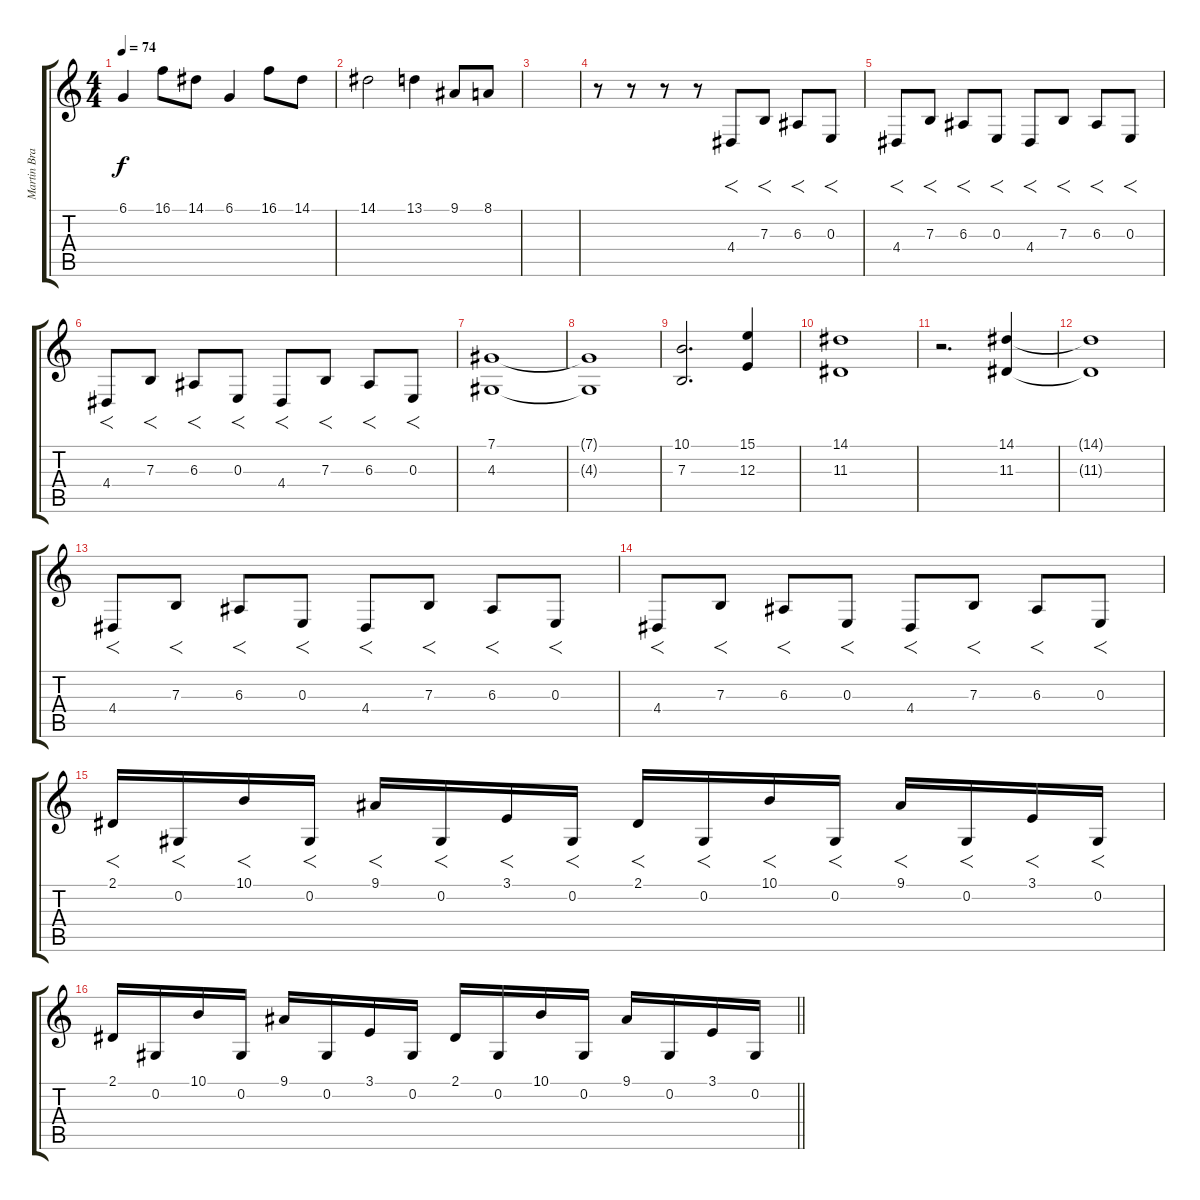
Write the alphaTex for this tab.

\track ("Martin Brandström" "Martin Bra") {instrument voiceoohs}
\staff {score tabs}
\tuning (Db4 Ab3 E3 B2 Gb2 B1) {hide}
\ts (4 4)
\tempo 74
\clef g2
\ks c
6.1.4{dy f} 16.1.8 14.1.8 6.1.4 16.1.8 14.1.8 |
14.1.2 13.1.4 9.1.8 8.1.8 |
|
r.8{volume 15 instrument fx8scifi} r.8 r.8 r.8 4.4.8{f volume 4} 7.3.8{f volume 5} 6.3.8{f volume 6} 0.3.8{f volume 7} |
4.4.8{f volume 8 instrument lead1square} 7.3.8{f} 6.3.8{f} 0.3.8{f} 4.4.8{f} 7.3.8{f} 6.3.8{f} 0.3.8{f} |
4.4.8{f} 7.3.8{f} 6.3.8{f} 0.3.8{f} 4.4.8{f} 7.3.8{f} 6.3.8{f} 0.3.8{f} |
(7.1 4.3).1{volume 12 balance 9 instrument lead1square} |
(7.1{t} 4.3{t}).1 |
(10.1 7.3).2{d} (15.1 12.3).4 |
(14.1 11.3).1 |
r.2{d} (14.1 11.3).4 |
(14.1{t} 11.3{t}).1 |
4.4.8{f} 7.3.8{f} 6.3.8{f} 0.3.8{f} 4.4.8{f} 7.3.8{f} 6.3.8{f} 0.3.8{f} |
4.4.8{f} 7.3.8{f} 6.3.8{f} 0.3.8{f} 4.4.8{f} 7.3.8{f} 6.3.8{f} 0.3.8{f} |
2.1.16{f} 0.2.16{f} 10.1.16{f} 0.2.16{f} 9.1.16{f} 0.2.16{f} 3.1.16{f} 0.2.16{f} 2.1.16{f} 0.2.16{f} 10.1.16{f} 0.2.16{f} 9.1.16{f} 0.2.16{f} 3.1.16{f} 0.2.16{f} |
\barLineRight lightlight
2.1.16 0.2.16 10.1.16 0.2.16 9.1.16 0.2.16 3.1.16 0.2.16 2.1.16 0.2.16 10.1.16 0.2.16 9.1.16 0.2.16 3.1.16 0.2.16
